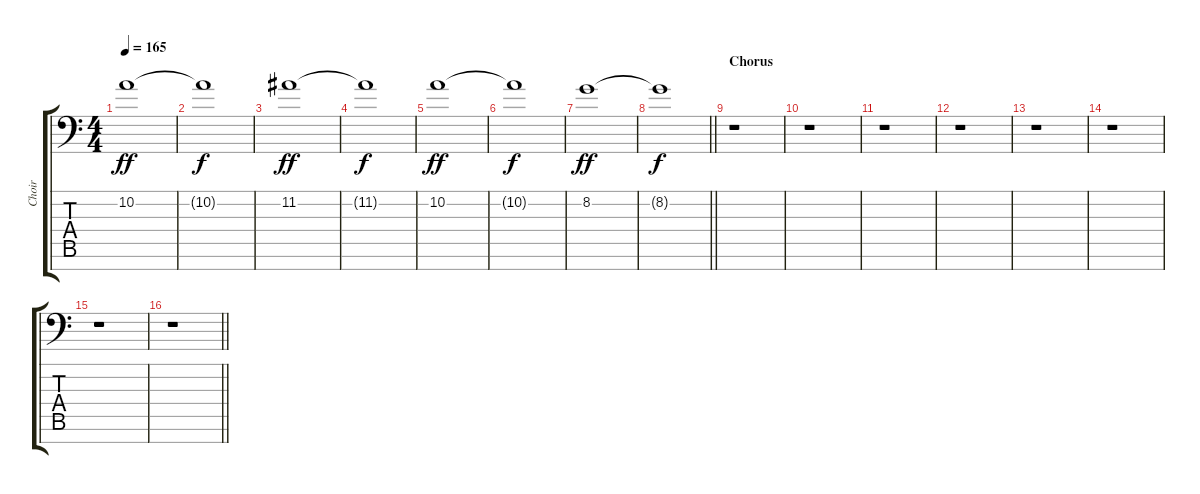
\track ("Choir" "Choir") {instrument pad4choir}
\staff {score tabs}
\tuning (C8 B3 G3 D3 A2 E2 A-1) {hide}
\ts (4 4)
\tempo 165
\clef f4
\ks c
10.2.1{dy ff} |
10.2{t}.1{dy f} |
11.2.1{dy ff} |
11.2{t}.1{dy f} |
10.2.1{dy ff} |
10.2{t}.1{dy f} |
8.2.1{dy ff} |
\barLineRight lightlight
8.2{t}.1{dy f} |
\section ("" "Chorus")
r.1 |
r.1 |
r.1 |
r.1 |
r.1 |
r.1 |
r.1 |
\barLineRight lightlight
r.1
